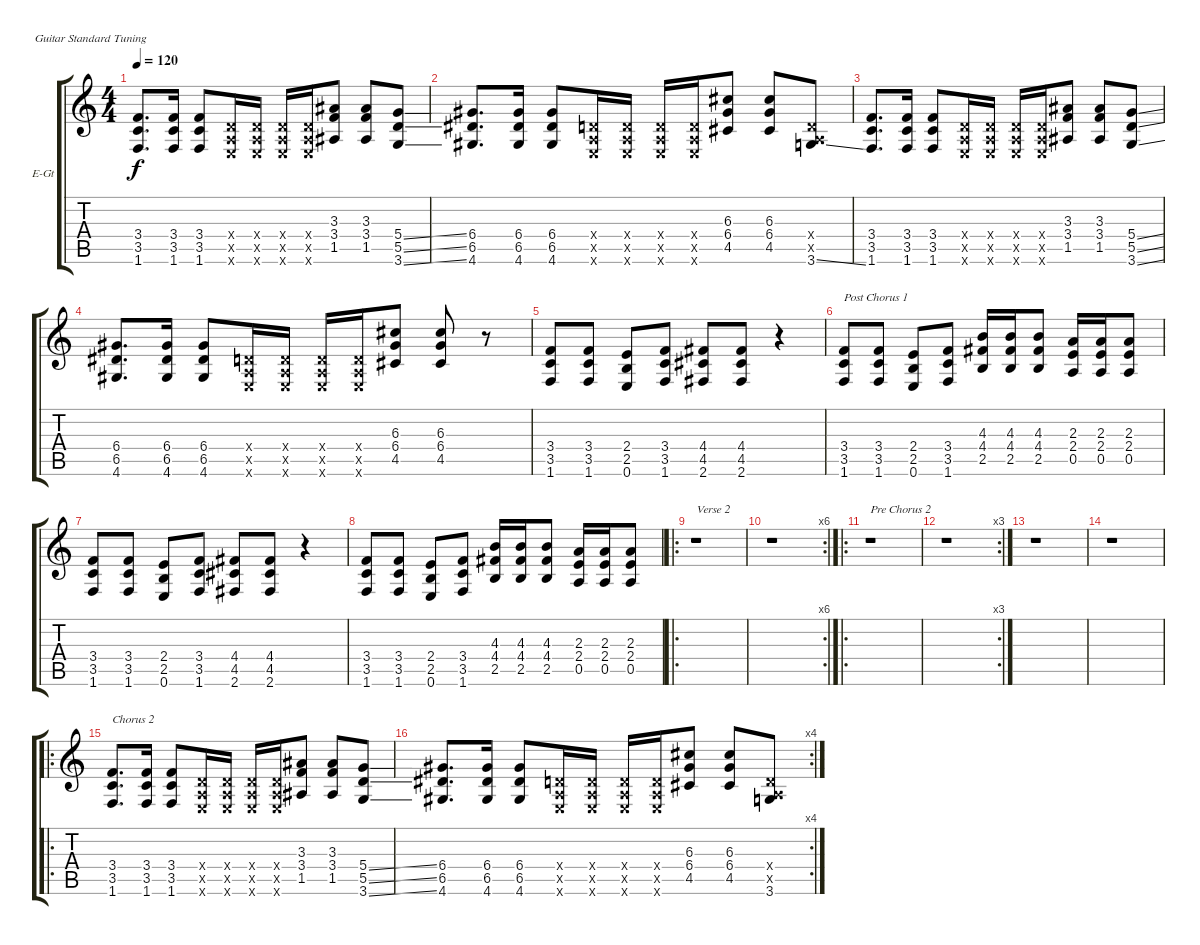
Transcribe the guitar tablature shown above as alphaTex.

\bracketExtendMode groupsimilarinstruments
\firstSystemTrackNameOrientation horizontal
\otherSystemsTrackNameOrientation horizontal
\track ("Distortion Guitar" "E-Gt") {solo instrument distortionguitar}
\staff {score tabs}
\tuning (E4 B3 G3 D3 A2 E2)
\ts (4 4)
\tempo 120
\clef g2
\ks c
(3.4 3.5 1.6).8{d dy f} (3.4 3.5 1.6).16 (3.4 3.5 1.6).8 (0.4{x} 0.5{x} 0.6{x}).16 (0.4{x} 0.5{x} 0.6{x}).16 (0.4{x} 0.5{x} 0.6{x}).16 (0.4{x} 0.5{x} 0.6{x}).16 (3.3 3.4 1.5).8 (3.3 3.4 1.5).8 (5.4{ss} 5.5{ss} 3.6{ss}).8 |
(6.4 6.5 4.6).8{d} (6.4 6.5 4.6).16 (6.4 6.5 4.6).8 (0.4{x} 0.5{x} 0.6{x}).16 (0.4{x} 0.5{x} 0.6{x}).16 (0.4{x} 0.5{x} 0.6{x}).16 (0.4{x} 0.5{x} 0.6{x}).16 (6.3 6.4 4.5).8 (6.3 6.4 4.5).8 (0.4{x} 0.5{x} 3.6{ss}).8 |
(3.4 3.5 1.6).8{d} (3.4 3.5 1.6).16 (3.4 3.5 1.6).8 (0.4{x} 0.5{x} 0.6{x}).16 (0.4{x} 0.5{x} 0.6{x}).16 (0.4{x} 0.5{x} 0.6{x}).16 (0.4{x} 0.5{x} 0.6{x}).16 (3.3 3.4 1.5).8 (3.3 3.4 1.5).8 (5.4{ss} 5.5{ss} 3.6{ss}).8 |
(6.4 6.5 4.6).8{d} (6.4 6.5 4.6).16 (6.4 6.5 4.6).8 (0.4{x} 0.5{x} 0.6{x}).16 (0.4{x} 0.5{x} 0.6{x}).16 (0.4{x} 0.5{x} 0.6{x}).16 (0.4{x} 0.5{x} 0.6{x}).16 (6.3 6.4 4.5).8 (6.3 6.4 4.5).8 r.8 |
(3.4 3.5 1.6).8 (3.4 3.5 1.6).8 (2.4 2.5 0.6).8 (3.4 3.5 1.6).8 (4.4 4.5 2.6).8 (4.4 4.5 2.6).8 r.4 |
(3.4 3.5 1.6).8{txt "Post Chorus 1"} (3.4 3.5 1.6).8 (2.4 2.5 0.6).8 (3.4 3.5 1.6).8 (4.3 4.4 2.5).16 (4.3 4.4 2.5).16 (4.3 4.4 2.5).8 (2.3 2.4 0.5).16 (2.3 2.4 0.5).16 (2.3 2.4 0.5).8 |
(3.4 3.5 1.6).8 (3.4 3.5 1.6).8 (2.4 2.5 0.6).8 (3.4 3.5 1.6).8 (4.4 4.5 2.6).8 (4.4 4.5 2.6).8 r.4 |
(3.4 3.5 1.6).8 (3.4 3.5 1.6).8 (2.4 2.5 0.6).8 (3.4 3.5 1.6).8 (4.3 4.4 2.5).16 (4.3 4.4 2.5).16 (4.3 4.4 2.5).8 (2.3 2.4 0.5).16 (2.3 2.4 0.5).16 (2.3 2.4 0.5).8 |
\ro
r.1{txt "Verse 2"} |
\rc 6
r.1 |
\ro
r.1{txt "Pre Chorus 2"} |
\rc 3
r.1 |
r.1 |
r.1 |
\ro
(3.4 3.5 1.6).8{d txt "Chorus 2"} (3.4 3.5 1.6).16 (3.4 3.5 1.6).8 (0.4{x} 0.5{x} 0.6{x}).16 (0.4{x} 0.5{x} 0.6{x}).16 (0.4{x} 0.5{x} 0.6{x}).16 (0.4{x} 0.5{x} 0.6{x}).16 (3.3 3.4 1.5).8 (3.3 3.4 1.5).8 (5.4{ss} 5.5{ss} 3.6{ss}).8 |
\rc 4
(6.4 6.5 4.6).8{d} (6.4 6.5 4.6).16 (6.4 6.5 4.6).8 (0.4{x} 0.5{x} 0.6{x}).16 (0.4{x} 0.5{x} 0.6{x}).16 (0.4{x} 0.5{x} 0.6{x}).16 (0.4{x} 0.5{x} 0.6{x}).16 (6.3 6.4 4.5).8 (6.3 6.4 4.5).8 (0.4{x} 0.5{x} 3.6{ss}).8
